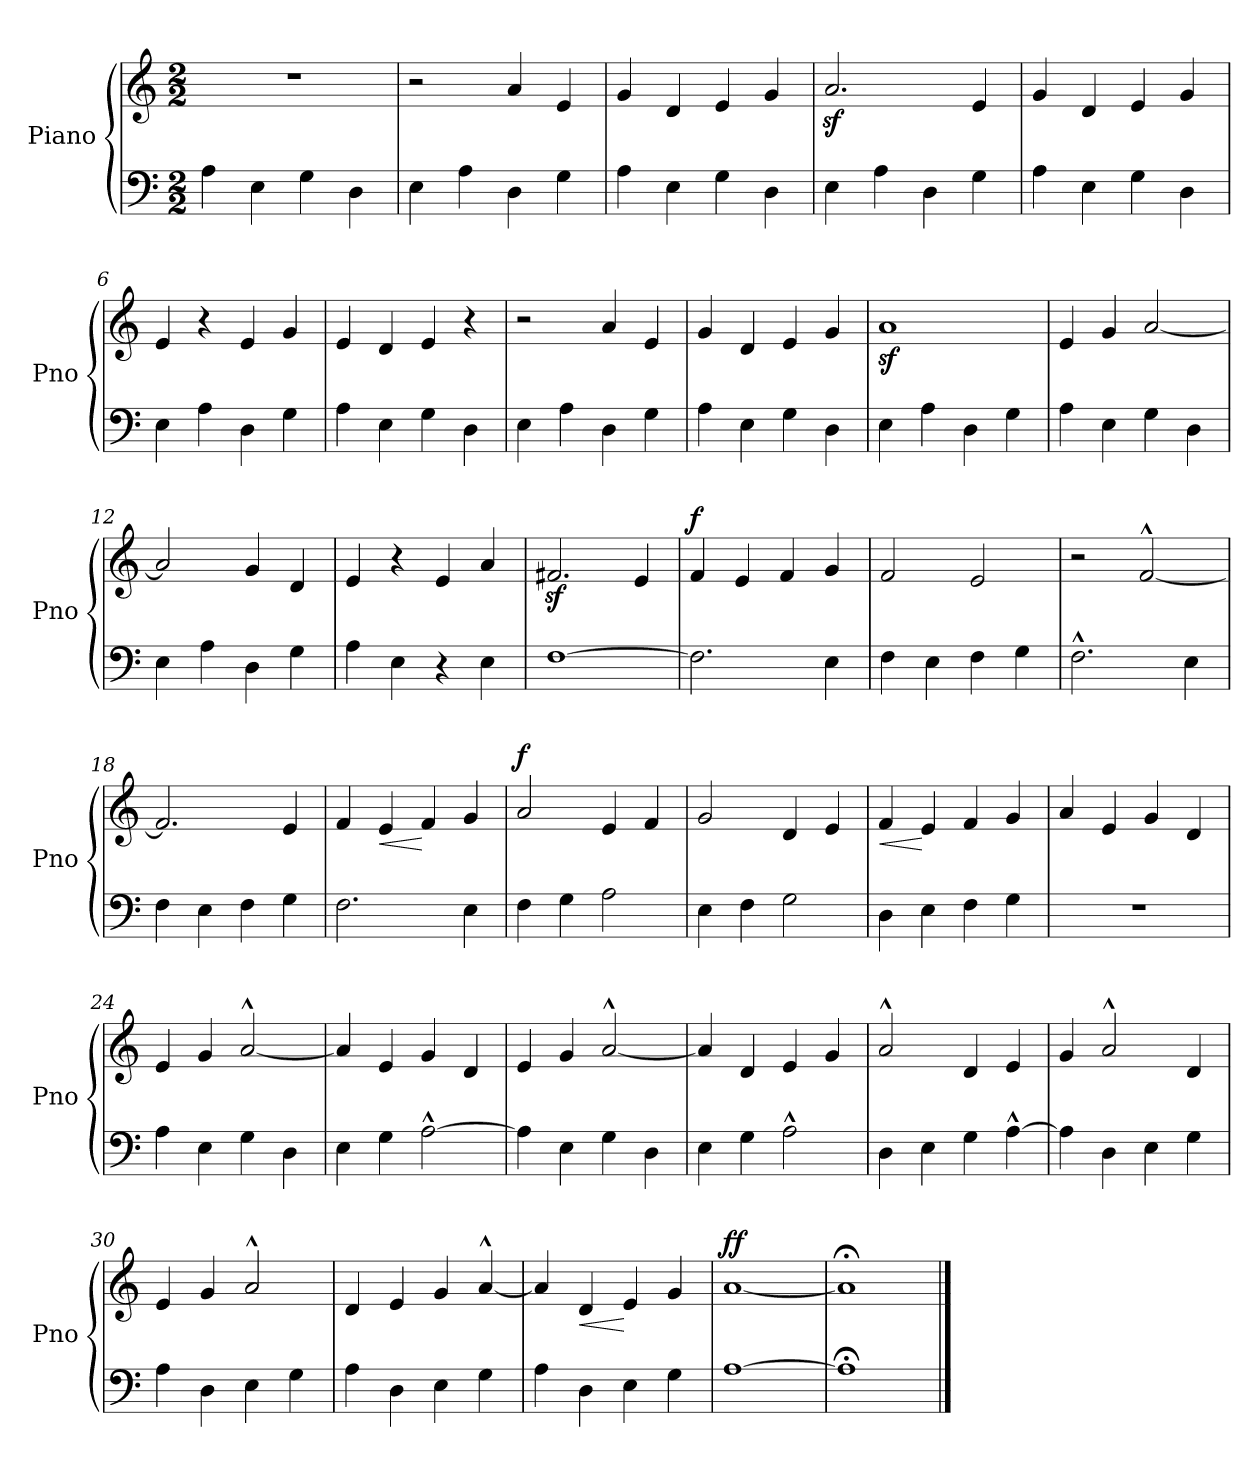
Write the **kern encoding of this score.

**kern	**kern	**dynam
*part2	*part1	*part1
*staff2	*staff1	*staff1
*I"Piano	*I"Piano	*
*I'Pno	*I'Pno	*
*clefF4	*clefG2	*
*k[]	*k[]	*
*M2/2	*M2/2	*
*MM264	*MM264	*
=1	=1	=1
4A\	1r	.
4E\	.	.
4G\	.	.
4D\	.	.
=2	=2	=2
4E\	2r	.
4A\	.	.
4D\	4a/	.
4G\	4e/	.
=3	=3	=3
4A\	4g/	.
4E\	4d/	.
4G\	4e/	.
4D\	4g/	.
=4	=4	=4
4E\	2.az>/	.
4A\	.	.
4D\	.	.
4G\	4e/	.
=5	=5	=5
4A\	4g/	.
4E\	4d/	.
4G\	4e/	.
4D\	4g/	.
=6	=6	=6
4E\	4e/	.
4A\	4r	.
4D\	4e/	.
4G\	4g/	.
!!LO:LB:g=z
=7	=7	=7
4A\	4e/	.
4E\	4d/	.
4G\	4e/	.
4D\	4r	.
=8	=8	=8
4E\	2r	.
4A\	.	.
4D\	4a/	.
4G\	4e/	.
=9	=9	=9
4A\	4g/	.
4E\	4d/	.
4G\	4e/	.
4D\	4g/	.
=10	=10	=10
4E\	1az>	.
4A\	.	.
4D\	.	.
4G\	.	.
=11	=11	=11
4A\	4e/	.
4E\	4g/	.
4G\	[2a/	.
4D\	.	.
=12	=12	=12
4E\	2a/]	.
4A\	.	.
4D\	4g/	.
4G\	4d/	.
=13	=13	=13
4A\	4e/	.
4E\	4r	.
4r	4e/	.
4E\	4a/	.
!!LO:LB:g=z
=14	=14	=14
[1F	2.f#Xz>/	.
.	4e/	.
=15	=15	=15
!	!	!LO:DY:a
2.F\]	4f/	f
.	4e/	.
.	4f/	.
4E\	4g/	.
=16	=16	=16
4F\	2f/	.
4E\	.	.
4F\	2e/	.
4G\	.	.
=17	=17	=17
2.F^^\	2r	.
.	[2f^^/	.
4E\	.	.
=18	=18	=18
4F\	2.f/]	.
4E\	.	.
4F\	.	.
4G\	4e/	.
=19	=19	=19
2.F\	4f/	.
!	!	!LO:HP:b
.	4e/	<
.	4f/	[
4E\	4g/	.
=20	=20	=20
!	!	!LO:DY:a
4F\	2a/	f
4G\	.	.
2A\	4e/	.
.	4f/	.
!!LO:LB:g=z
=21	=21	=21
4E\	2g/	.
4F\	.	.
2G\	4d/	.
.	4e/	.
=22	=22	=22
!	!	!LO:HP:b
4D\	4f/	<
4E\	4e/	[
4F\	4f/	.
4G\	4g/	.
=23	=23	=23
1r	4a/	.
.	4e/	.
.	4g/	.
.	4d/	.
=24	=24	=24
4A\	4e/	.
4E\	4g/	.
4G\	[2a^^/	.
4D\	.	.
=25	=25	=25
4E\	4a/]	.
4G\	4e/	.
[2A^^\	4g/	.
.	4d/	.
=26	=26	=26
4A\]	4e/	.
4E\	4g/	.
4G\	[2a^^/	.
4D\	.	.
!!LO:LB:g=z
=27	=27	=27
4E\	4a/]	.
4G\	4d/	.
2A^^\	4e/	.
.	4g/	.
=28	=28	=28
4D\	2a^^/	.
4E\	.	.
4G\	4d/	.
[4A^^\	4e/	.
=29	=29	=29
4A\]	4g/	.
4D\	2a^^/	.
4E\	.	.
4G\	4d/	.
=30	=30	=30
4A\	4e/	.
4D\	4g/	.
4E\	2a^^/	.
4G\	.	.
=31	=31	=31
4A\	4d/	.
4D\	4e/	.
4E\	4g/	.
4G\	[4a^^/	.
=32	=32	=32
4A\	4a/]	.
!	!	!LO:HP:b
4D\	4d/	<
4E\	4e/	[
4G\	4g/	.
=33	=33	=33
!	!	!LO:DY:a
[1A	[1a	ff
=34	=34	=34
1A;]	1a;<]	.
==	==	==
*-	*-	*-
